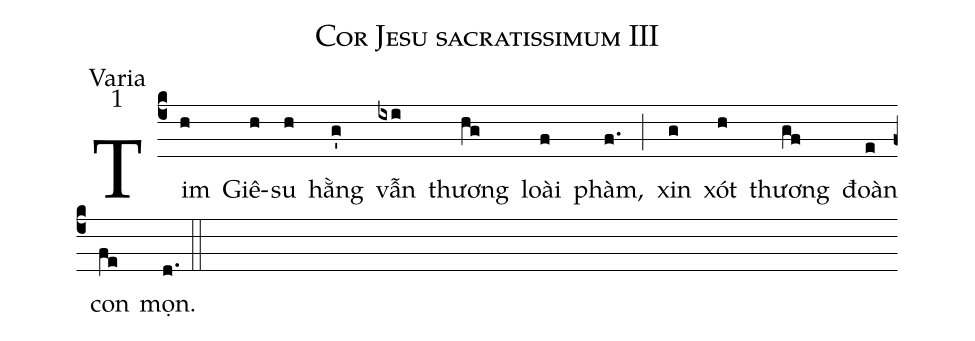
name:Cor Jesu sacratissimum III;
office-part:Varia;
mode:1;
%%
(c4)Tim(h) Giê-(h)su(h) hằng(g') vẫn(ixi) thương(hg) loài(f) phàm,(f.) (;) xin(g) xót(h) thương(gf) đoàn(e) con(fe) mọn.(d.) (::)
